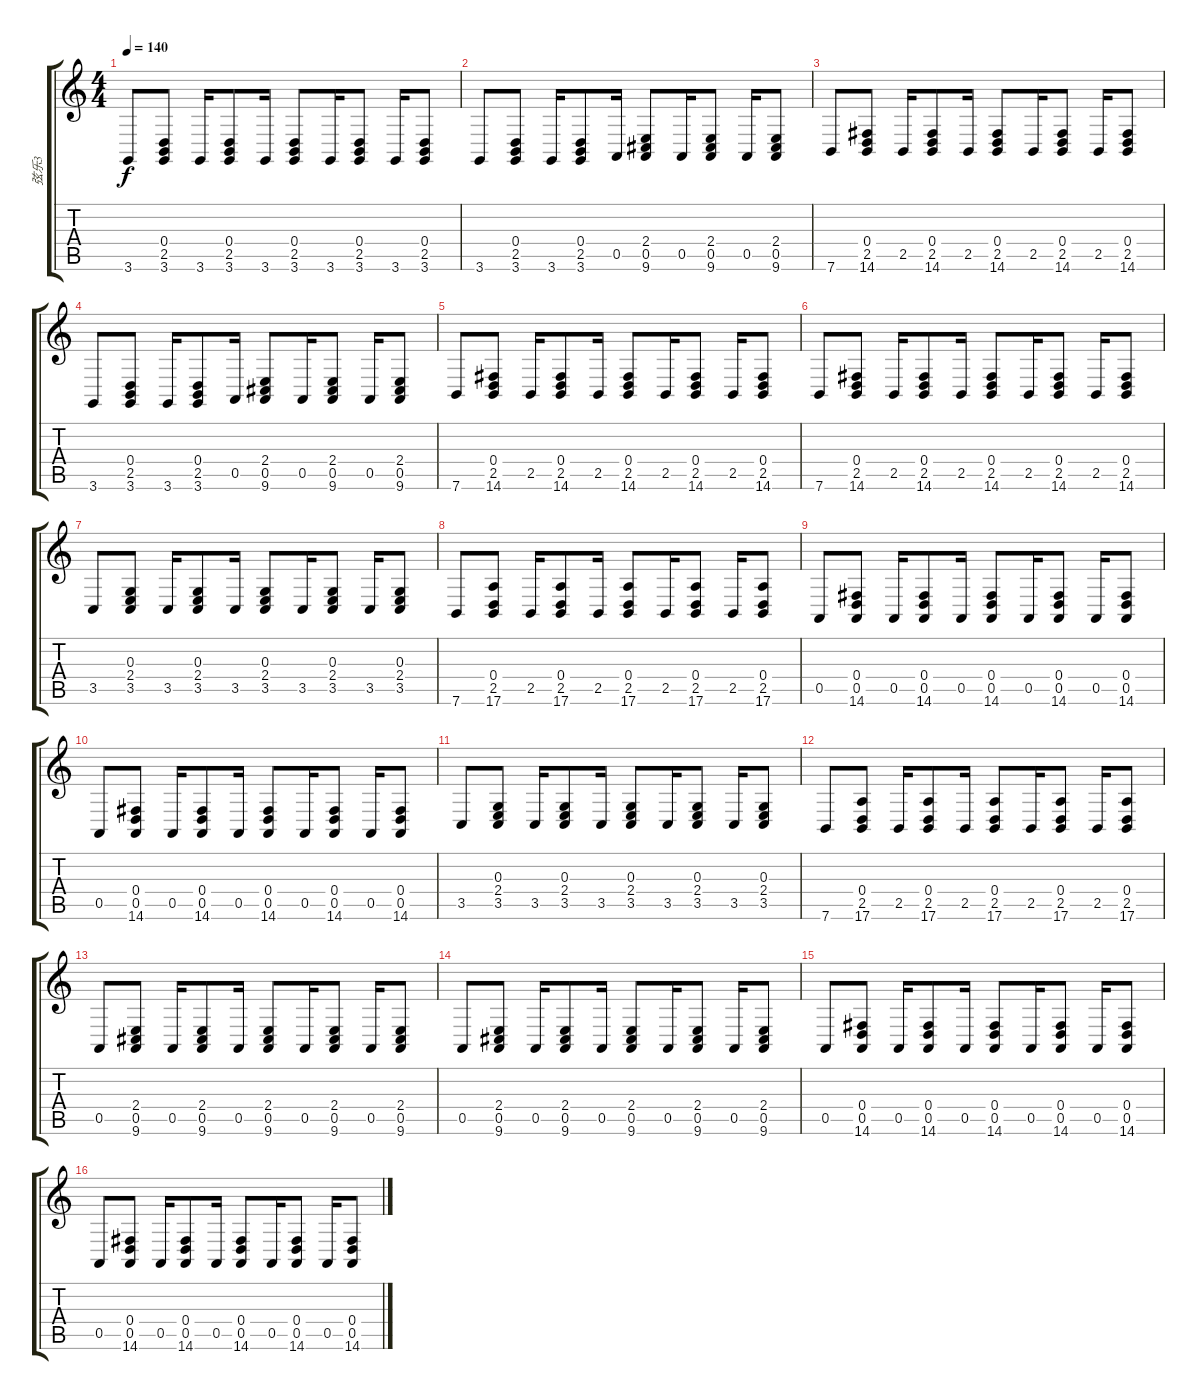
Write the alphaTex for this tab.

\track ("弦乐3" "弦乐3") {instrument honkytonkpiano}
\staff {score tabs}
\tuning (E4 B3 G3 D3 A2 E2) {hide}
\ts (4 4)
\tempo 140
\clef g2
\ks c
3.6.8{dy f} (0.4 2.5 3.6).8 3.6.16 (0.4 2.5 3.6).8 3.6.16 (0.4 2.5 3.6).8 3.6.16 (0.4 2.5 3.6).8 3.6.16 (0.4 2.5 3.6).8 |
3.6.8 (0.4 2.5 3.6).8 3.6.16 (0.4 2.5 3.6).8 0.5.16 (2.4 0.5 9.6).8 0.5.16 (2.4 0.5 9.6).8 0.5.16 (2.4 0.5 9.6).8 |
7.6.8 (0.4 2.5 14.6).8 2.5.16 (0.4 2.5 14.6).8 2.5.16 (0.4 2.5 14.6).8 2.5.16 (0.4 2.5 14.6).8 2.5.16 (0.4 2.5 14.6).8 |
3.6.8 (0.4 2.5 3.6).8 3.6.16 (0.4 2.5 3.6).8 0.5.16 (2.4 0.5 9.6).8 0.5.16 (2.4 0.5 9.6).8 0.5.16 (2.4 0.5 9.6).8 |
7.6.8 (0.4 2.5 14.6).8 2.5.16 (0.4 2.5 14.6).8 2.5.16 (0.4 2.5 14.6).8 2.5.16 (0.4 2.5 14.6).8 2.5.16 (0.4 2.5 14.6).8 |
7.6.8 (0.4 2.5 14.6).8 2.5.16 (0.4 2.5 14.6).8 2.5.16 (0.4 2.5 14.6).8 2.5.16 (0.4 2.5 14.6).8 2.5.16 (0.4 2.5 14.6).8 |
3.5.8 (0.3 2.4 3.5).8 3.5.16 (0.3 2.4 3.5).8 3.5.16 (0.3 2.4 3.5).8 3.5.16 (0.3 2.4 3.5).8 3.5.16 (0.3 2.4 3.5).8 |
7.6.8 (0.4 2.5 17.6).8 2.5.16 (0.4 2.5 17.6).8 2.5.16 (0.4 2.5 17.6).8 2.5.16 (0.4 2.5 17.6).8 2.5.16 (0.4 2.5 17.6).8 |
0.5.8 (0.4 0.5 14.6).8 0.5.16 (0.4 0.5 14.6).8 0.5.16 (0.4 0.5 14.6).8 0.5.16 (0.4 0.5 14.6).8 0.5.16 (0.4 0.5 14.6).8 |
0.5.8 (0.4 0.5 14.6).8 0.5.16 (0.4 0.5 14.6).8 0.5.16 (0.4 0.5 14.6).8 0.5.16 (0.4 0.5 14.6).8 0.5.16 (0.4 0.5 14.6).8 |
3.5.8 (0.3 2.4 3.5).8 3.5.16 (0.3 2.4 3.5).8 3.5.16 (0.3 2.4 3.5).8 3.5.16 (0.3 2.4 3.5).8 3.5.16 (0.3 2.4 3.5).8 |
7.6.8 (0.4 2.5 17.6).8 2.5.16 (0.4 2.5 17.6).8 2.5.16 (0.4 2.5 17.6).8 2.5.16 (0.4 2.5 17.6).8 2.5.16 (0.4 2.5 17.6).8 |
0.5.8 (2.4 0.5 9.6).8 0.5.16 (2.4 0.5 9.6).8 0.5.16 (2.4 0.5 9.6).8 0.5.16 (2.4 0.5 9.6).8 0.5.16 (2.4 0.5 9.6).8 |
0.5.8 (2.4 0.5 9.6).8 0.5.16 (2.4 0.5 9.6).8 0.5.16 (2.4 0.5 9.6).8 0.5.16 (2.4 0.5 9.6).8 0.5.16 (2.4 0.5 9.6).8 |
0.5.8 (0.4 0.5 14.6).8 0.5.16 (0.4 0.5 14.6).8 0.5.16 (0.4 0.5 14.6).8 0.5.16 (0.4 0.5 14.6).8 0.5.16 (0.4 0.5 14.6).8 |
0.5.8 (0.4 0.5 14.6).8 0.5.16 (0.4 0.5 14.6).8 0.5.16 (0.4 0.5 14.6).8 0.5.16 (0.4 0.5 14.6).8 0.5.16 (0.4 0.5 14.6).8
